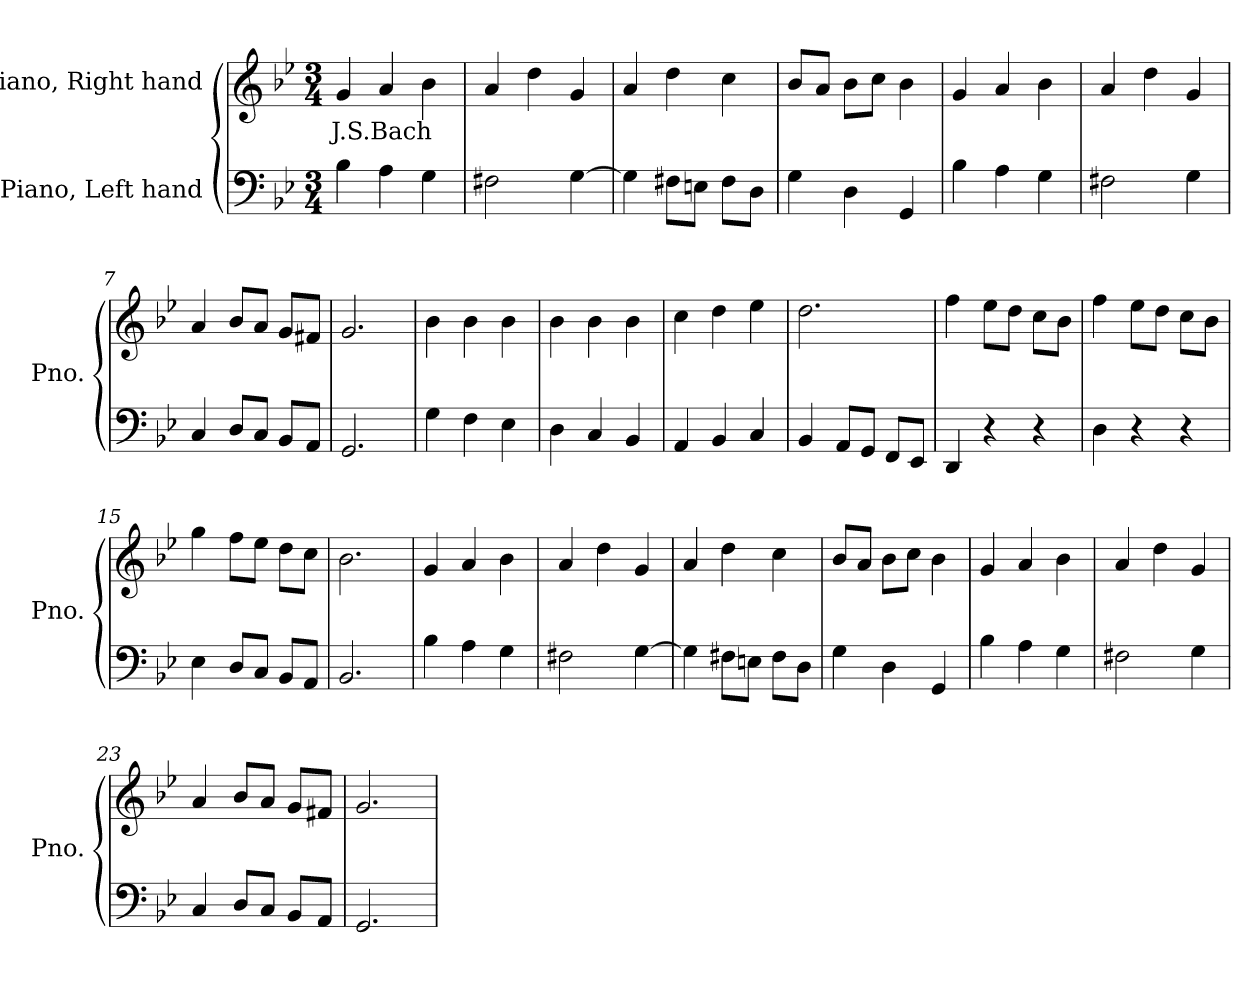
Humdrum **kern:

**kern	**kern	**text
*part2	*part1	*part1
*staff2	*staff1	*staff1
*I"Piano, Left hand	*I"Piano, Right hand	*
*I'Pno.	*I'Pno.	*
*clefF4	*clefG2	*
*k[b-e-]	*k[b-e-]	*
*M3/4	*M3/4	*
*MM120	*MM120	*
=1	=1	=1
!	!	!LO:LY:b
4B-\	4g/	J.S.Bach
4A\	4a/	.
4G\	4b-\	.
=2	=2	=2
2F#X\	4a/	.
.	4dd\	.
[4G\	4g/	.
=3	=3	=3
4G\]	4a/	.
8F#X\L	4dd\	.
8En\J	.	.
8F#\L	4cc\	.
8D\J	.	.
=4	=4	=4
4G\	8b-/L	.
.	8a/J	.
4D\	8b-\L	.
.	8cc\J	.
4GG/	4b-\	.
=5	=5	=5
4B-\	4g/	.
4A\	4a/	.
4G\	4b-\	.
=6	=6	=6
2F#X\	4a/	.
.	4dd\	.
4G\	4g/	.
!!LO:LB:g=z
=7	=7	=7
4C/	4a/	.
8D/L	8b-/L	.
8C/J	8a/J	.
8BB-/L	8g/L	.
8AA/J	8f#X/J	.
=8	=8	=8
2.GG/	2.g/	.
=9	=9	=9
4G\	4b-\	.
4F\	4b-\	.
4E-\	4b-\	.
=10	=10	=10
4D\	4b-\	.
4C/	4b-\	.
4BB-/	4b-\	.
=11	=11	=11
4AA/	4cc\	.
4BB-/	4dd\	.
4C/	4ee-\	.
=12	=12	=12
4BB-/	2.dd\	.
8AA/L	.	.
8GG/J	.	.
8FF/L	.	.
8EE-/J	.	.
=13	=13	=13
4DD/	4ff\	.
4r	8ee-\L	.
.	8dd\J	.
4r	8cc\L	.
.	8b-\J	.
=14	=14	=14
4D\	4ff\	.
4r	8ee-\L	.
.	8dd\J	.
4r	8cc\L	.
.	8b-\J	.
!!LO:LB:g=z
=15	=15	=15
4E-\	4gg\	.
8D/L	8ff\L	.
8C/J	8ee-\J	.
8BB-/L	8dd\L	.
8AA/J	8cc\J	.
=16	=16	=16
2.BB-/	2.b-\	.
=17	=17	=17
4B-\	4g/	.
4A\	4a/	.
4G\	4b-\	.
=18	=18	=18
2F#X\	4a/	.
.	4dd\	.
[4G\	4g/	.
=19	=19	=19
4G\]	4a/	.
8F#X\L	4dd\	.
8En\J	.	.
8F#\L	4cc\	.
8D\J	.	.
=20	=20	=20
4G\	8b-/L	.
.	8a/J	.
4D\	8b-\L	.
.	8cc\J	.
4GG/	4b-\	.
=21	=21	=21
4B-\	4g/	.
4A\	4a/	.
4G\	4b-\	.
=22	=22	=22
2F#X\	4a/	.
.	4dd\	.
4G\	4g/	.
!!LO:LB:g=z
=23	=23	=23
4C/	4a/	.
8D/L	8b-/L	.
8C/J	8a/J	.
8BB-/L	8g/L	.
8AA/J	8f#X/J	.
=24	=24	=24
2.GG/	2.g/	.
=	=	=
*-	*-	*-
